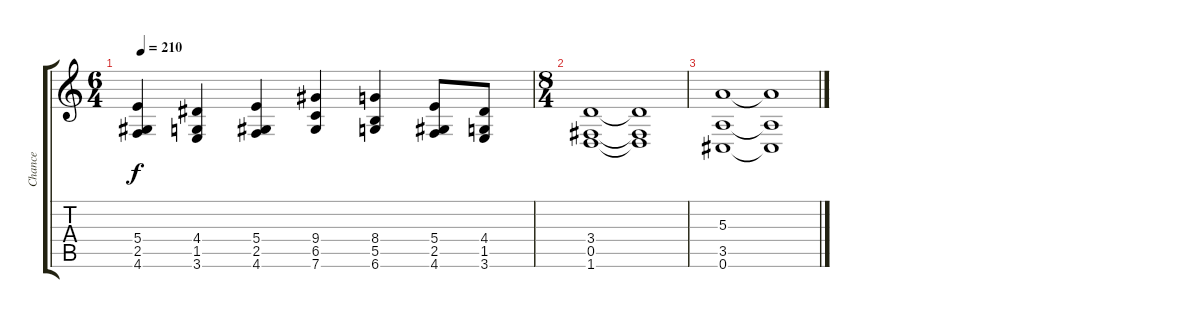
\track ("Chance" "Chance") {instrument distortionguitar}
\staff {score tabs}
\tuning (Db4 Ab3 E3 B2 Gb2 Db2) {hide}
\ts (6 4)
\tempo 210
\clef g2
\ks c
(5.4 2.5 4.6).4{dy f} (4.4 1.5 3.6).4 (5.4 2.5 4.6).4 (9.4 6.5 7.6).4 (8.4 5.5 6.6).4 (5.4 2.5 4.6).8 (4.4 1.5 3.6).8 |
\ts (8 4)
(3.4 0.5 1.6).1 (3.4{t} 0.5{t} 1.6{t}).1 |
(5.3 3.5 0.6).1 (5.3{t} 3.5{t} 0.6{t}).1
